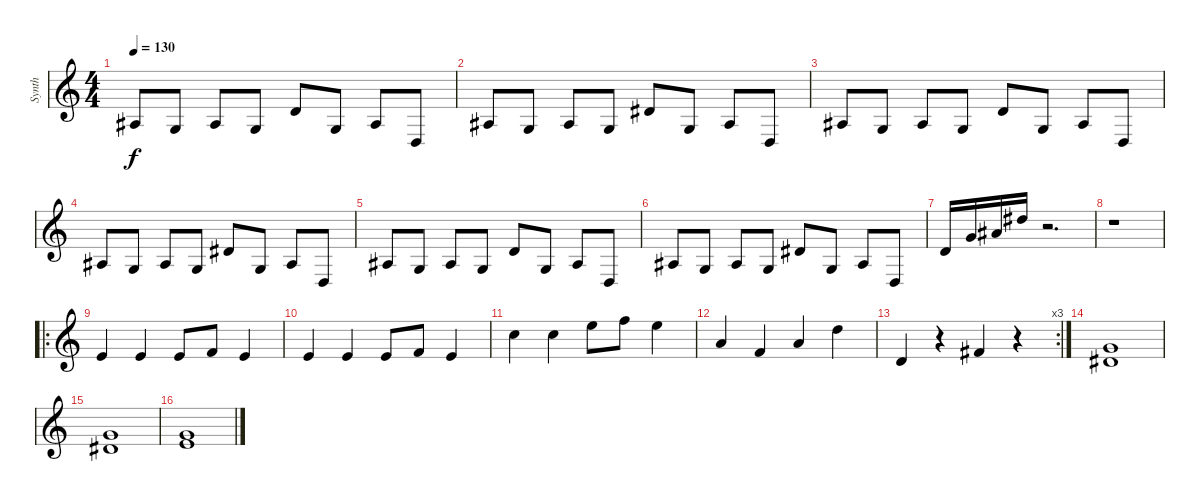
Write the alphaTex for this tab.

\track ("Synth" "Synth") {instrument electricpiano2}
\staff {score}
\tuning (E4 B3 G3 D3 A2 E2) {hide}
\ts (4 4)
\tempo 130
\clef g2
\ks c
3.3.8{dy f} 0.3.8 3.3.8 0.3.8 3.2.8 0.3.8 3.3.8 0.4.8 |
3.3.8 0.3.8 3.3.8 0.3.8 4.2.8 0.3.8 3.3.8 0.4.8 |
3.3.8 0.3.8 3.3.8 0.3.8 3.2.8 0.3.8 3.3.8 0.4.8 |
3.3.8 0.3.8 3.3.8 0.3.8 4.2.8 0.3.8 3.3.8 0.4.8 |
3.3.8 0.3.8 3.3.8 0.3.8 3.2.8 0.3.8 3.3.8 0.4.8 |
3.3.8 0.3.8 3.3.8 0.3.8 4.2.8 0.3.8 3.3.8 0.4.8 |
3.2.16 3.1.16 6.1.16 11.1.16 r.2{d} |
r.1 |
\ro
0.1.4 0.1.4 0.1.8 1.1.8 0.1.4 |
0.1.4 0.1.4 0.1.8 1.1.8 0.1.4 |
8.1.4 8.1.4 12.1.8 13.1.8 12.1.4 |
10.2.4 10.3.4 10.2.4 10.1.4 |
\rc 3
7.3.4 r.4 7.2.4 r.4 |
(8.2 8.3).1 |
(8.2 8.3).1 |
(0.1 8.2).1
